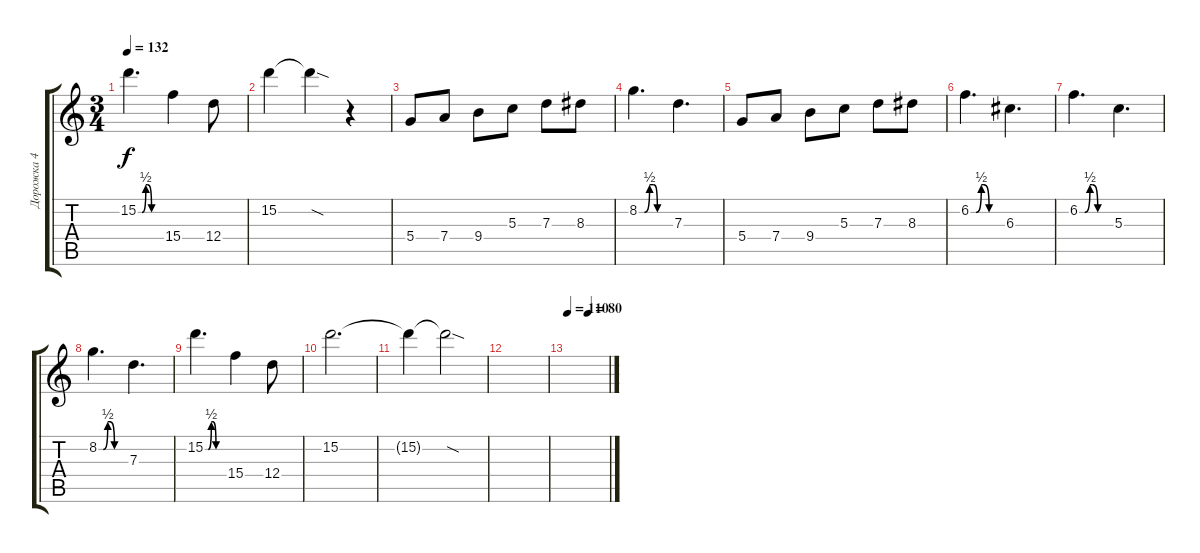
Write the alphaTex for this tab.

\track ("Дорожка 4" "Дорожка 4") {instrument electricguitarclean}
\staff {score tabs}
\tuning (E4 B3 G3 D3 A2 E2) {hide}
\ts (3 4)
\tempo 132
\clef g2
\ks c
15.2{be (custom 0 0 10 0 20 2 25 2 35 0 60 0)}.4{d dy f} 15.4.4 12.4.8 |
15.2.4 15.2{sod t}.4 r.4 |
5.4.8 7.4.8 9.4.8 5.3.8 7.3.8 8.3.8 |
8.2{be (custom 0 0 10 0 20 2 28 2 35 0 60 0)}.4{d} 7.3.4{d} |
5.4.8 7.4.8 9.4.8 5.3.8 7.3.8 8.3.8 |
6.2{be (custom 0 0 10 0 20 2 25 2 35 0 60 0)}.4{d} 6.3.4{d} |
6.2{be (custom 0 0 10 0 20 2 25 2 35 0 60 0)}.4{d} 5.3.4{d} |
8.2{be (custom 0 0 10 0 20 2 25 2 35 0 60 0)}.4{d} 7.3.4{d} |
15.2{be (custom 0 0 10 0 20 2 25 2 35 0 60 0)}.4{d} 15.4.4 12.4.8 |
15.2.2{d} |
15.2{t}.4 15.2{sod t}.2 |
|
\tempo 110
\tempo (80 0.5)
